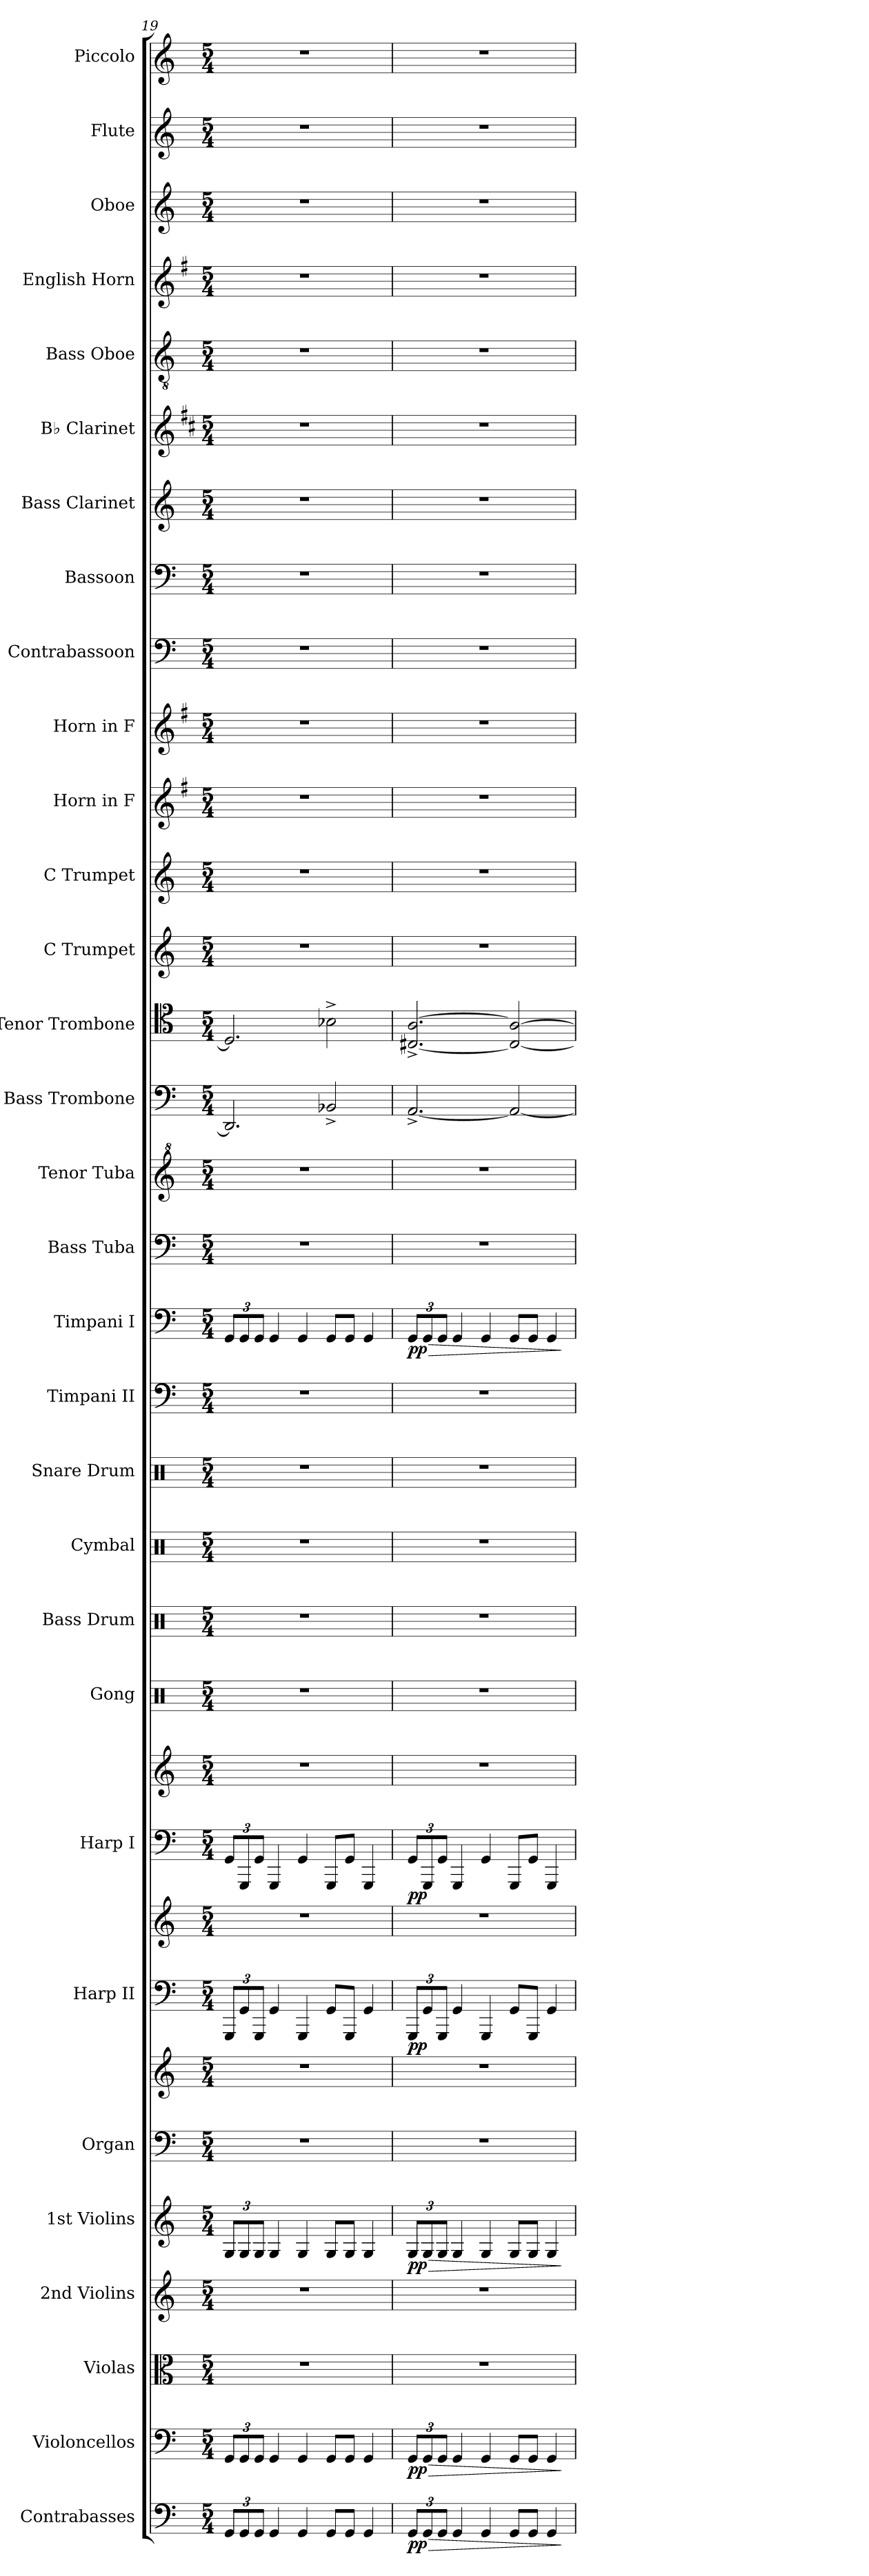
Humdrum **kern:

**kern	**dynam	**kern	**dynam	**kern	**kern	**kern	**dynam	**kern	**kern	**kern	**kern	**dynam	**kern	**kern	**dynam	**kern	**kern	**kern	**kern	**kern	**kern	**dynam	**kern	**kern	**kern	**kern	**kern	**kern	**kern	**kern	**kern	**kern	**kern	**kern	**kern	**kern	**kern	**kern	**kern
*part31	*part31	*part30	*part30	*part29	*part28	*part27	*part27	*part26	*part26	*part25	*part25	*part25	*part24	*part24	*part24	*part23	*part22	*part21	*part20	*part19	*part18	*part18	*part17	*part16	*part15	*part14	*part13	*part12	*part11	*part10	*part9	*part8	*part7	*part6	*part5	*part4	*part3	*part2	*part1
*staff34	*staff34	*staff33	*staff33	*staff32	*staff31	*staff30	*staff30	*staff29	*staff28	*staff27	*staff26	*staff26/27	*staff25	*staff24	*staff24/25	*staff23	*staff22	*staff21	*staff20	*staff19	*staff18	*staff18	*staff17	*staff16	*staff15	*staff14	*staff13	*staff12	*staff11	*staff10	*staff9	*staff8	*staff7	*staff6	*staff5	*staff4	*staff3	*staff2	*staff1
*I"Contrabasses	*	*I"Violoncellos	*	*I"Violas	*I"2nd Violins	*I"1st Violins	*	*I"Organ	*	*I"Harp II	*	*	*I"Harp I	*	*	*I"Gong	*I"Bass Drum	*I"Cymbal	*I"Snare Drum	*I"Timpani II	*I"Timpani I	*	*I"Bass Tuba	*I"Tenor Tuba	*I"Bass Trombone	*I"Tenor Trombone	*I"C Trumpet	*I"C Trumpet	*I"Horn in F	*I"Horn in F	*I"Contrabassoon	*I"Bassoon	*I"Bass Clarinet	*I"B♭ Clarinet	*I"Bass Oboe	*I"English Horn	*I"Oboe	*I"Flute	*I"Piccolo
*I'Cbs.	*	*I'Vcs.	*	*I'Vlas.	*I'Vlns.	*I'Vlns.	*	*I'Org.	*	*I'Hrp.	*	*	*I'Hrp.	*	*	*	*I'B. Dr.	*I'Cym.	*I'Sn. Dr.	*I'Timp.	*I'Timp.	*	*I'Tba.	*	*I'B. Tbn.	*I'T. Tbn.	*I'C Tpt.	*I'C Tpt.	*	*	*I'Cbsn.	*I'Bsn.	*I'B. Cl.	*I'B♭ Cl.	*	*I'E. Hn.	*I'Ob.	*I'Fl.	*I'Picc.
*clefF4	*	*clefF4	*	*clefC3	*clefG2	*clefG2	*	*clefF4	*clefG2	*clefF4	*clefG2	*	*clefF4	*clefG2	*	*clefX	*clefX	*clefX	*clefX	*clefF4	*clefF4	*	*clefF4	*clefG^2	*clefF4	*clefC4	*clefG2	*clefG2	*clefG2	*clefG2	*clefF4	*clefF4	*clefG2	*clefG2	*clefGv2	*clefG2	*clefG2	*clefG2	*clefG2
*ITrd7c12	*	*	*	*	*	*	*	*	*	*	*	*	*	*	*	*	*	*	*	*	*	*	*	*ITrd15c26	*	*	*	*	*ITrd4c7	*ITrd4c7	*ITrd7c12	*	*ITrd8c14	*ITrd1c2	*	*ITrd4c7	*	*	*ITrd-7c-12
*k[]	*	*k[]	*	*k[]	*k[]	*k[]	*	*k[]	*k[]	*k[]	*k[]	*	*k[]	*k[]	*	*k[]	*k[]	*k[]	*k[]	*k[]	*k[]	*	*k[]	*k[]	*k[]	*k[]	*k[]	*k[]	*k[]	*k[]	*k[]	*k[]	*k[]	*k[]	*k[]	*k[]	*k[]	*k[]	*k[]
*M5/4	*	*M5/4	*	*M5/4	*M5/4	*M5/4	*	*M5/4	*M5/4	*M5/4	*M5/4	*	*M5/4	*M5/4	*	*M5/4	*M5/4	*M5/4	*M5/4	*M5/4	*M5/4	*	*M5/4	*M5/4	*M5/4	*M5/4	*M5/4	*M5/4	*M5/4	*M5/4	*M5/4	*M5/4	*M5/4	*M5/4	*M5/4	*M5/4	*M5/4	*M5/4	*M5/4
*Xbrackettup	*	*Xbrackettup	*	*	*	*Xbrackettup	*	*	*	*Xbrackettup	*	*	*Xbrackettup	*	*	*	*	*	*	*	*Xbrackettup	*	*	*	*	*	*	*	*	*	*	*	*	*	*	*	*	*	*
=19	=19	=19	=19	=19	=19	=19	=19	=19	=19	=19	=19	=19	=19	=19	=19	=19	=19	=19	=19	=19	=19	=19	=19	=19	=19	=19	=19	=19	=19	=19	=19	=19	=19	=19	=19	=19	=19	=19	=19
12GGG/L	.	12GG/L	.	4%5r	4%5r	12G/L	.	4%5r	4%5r	12GGG/L	4%5r	.	12GG/L	4%5r	.	4%5r	4%5r	4%5r	4%5r	4%5r	12GG/L	.	4%5r	4%5r	2.DD-/]	2.D-/]	4%5r	4%5r	4%5r	4%5r	4%5r	4%5r	4%5r	4%5r	4%5r	4%5r	4%5r	4%5r	4%5r
12GGG/	.	12GG/	.	.	.	12G/	.	.	.	12GG/	.	.	12GGG/	.	.	.	.	.	.	.	12GG/	.	.	.	.	.	.	.	.	.	.	.	.	.	.	.	.	.	.
12GGG/J	.	12GG/J	.	.	.	12G/J	.	.	.	12GGG/J	.	.	12GG/J	.	.	.	.	.	.	.	12GG/J	.	.	.	.	.	.	.	.	.	.	.	.	.	.	.	.	.	.
4GGG/	.	4GG/	.	.	.	4G/	.	.	.	4GG/	.	.	4GGG/	.	.	.	.	.	.	.	4GG/	.	.	.	.	.	.	.	.	.	.	.	.	.	.	.	.	.	.
4GGG/	.	4GG/	.	.	.	4G/	.	.	.	4GGG/	.	.	4GG/	.	.	.	.	.	.	.	4GG/	.	.	.	.	.	.	.	.	.	.	.	.	.	.	.	.	.	.
8GGG/L	.	8GG/L	.	.	.	8G/L	.	.	.	8GG/L	.	.	8GGG/L	.	.	.	.	.	.	.	8GG/L	.	.	.	2BB-X^/	2B-X^\	.	.	.	.	.	.	.	.	.	.	.	.	.
8GGG/J	.	8GG/J	.	.	.	8G/J	.	.	.	8GGG/J	.	.	8GG/J	.	.	.	.	.	.	.	8GG/J	.	.	.	.	.	.	.	.	.	.	.	.	.	.	.	.	.	.
4GGG/	.	4GG/	.	.	.	4G/	.	.	.	4GG/	.	.	4GGG/	.	.	.	.	.	.	.	4GG/	.	.	.	.	.	.	.	.	.	.	.	.	.	.	.	.	.	.
=20	=20	=20	=20	=20	=20	=20	=20	=20	=20	=20	=20	=20	=20	=20	=20	=20	=20	=20	=20	=20	=20	=20	=20	=20	=20	=20	=20	=20	=20	=20	=20	=20	=20	=20	=20	=20	=20	=20	=20
!	!LO:HP:b	!	!LO:HP:b	!	!	!	!LO:HP:b	!	!	!	!	!	!	!	!	!	!	!	!	!	!	!LO:HP:b	!	!	!	!	!	!	!	!	!	!	!	!	!	!	!	!	!
!	!LO:DY:n=1:b	!	!LO:DY:n=1:b	!	!	!	!LO:DY:n=1:b	!	!	!	!	!LO:DY:b=2	!	!	!LO:DY:b=2	!	!	!	!	!	!	!LO:DY:n=1:b	!	!	!	!	!	!	!	!	!	!	!	!	!	!	!	!	!
12GGG/L	> pp	12GG/L	> pp	4%5r	4%5r	12G/L	> pp	4%5r	4%5r	12GGG/L	4%5r	pp	12GG/L	4%5r	pp	4%5r	4%5r	4%5r	4%5r	4%5r	12GG/L	> pp	4%5r	4%5r	[2.AA^/	[2.C#X/^ [2.A/^	4%5r	4%5r	4%5r	4%5r	4%5r	4%5r	4%5r	4%5r	4%5r	4%5r	4%5r	4%5r	4%5r
12GGG/	.	12GG/	.	.	.	12G/	.	.	.	12GG/	.	.	12GGG/	.	.	.	.	.	.	.	12GG/	.	.	.	.	.	.	.	.	.	.	.	.	.	.	.	.	.	.
12GGG/J	.	12GG/J	.	.	.	12G/J	.	.	.	12GGG/J	.	.	12GG/J	.	.	.	.	.	.	.	12GG/J	.	.	.	.	.	.	.	.	.	.	.	.	.	.	.	.	.	.
4GGG/	.	4GG/	.	.	.	4G/	.	.	.	4GG/	.	.	4GGG/	.	.	.	.	.	.	.	4GG/	.	.	.	.	.	.	.	.	.	.	.	.	.	.	.	.	.	.
4GGG/	.	4GG/	.	.	.	4G/	.	.	.	4GGG/	.	.	4GG/	.	.	.	.	.	.	.	4GG/	.	.	.	.	.	.	.	.	.	.	.	.	.	.	.	.	.	.
8GGG/L	.	8GG/L	.	.	.	8G/L	.	.	.	8GG/L	.	.	8GGG/L	.	.	.	.	.	.	.	8GG/L	.	.	.	2AA/_	2C#/_ 2A/_	.	.	.	.	.	.	.	.	.	.	.	.	.
8GGG/J	.	8GG/J	.	.	.	8G/J	.	.	.	8GGG/J	.	.	8GG/J	.	.	.	.	.	.	.	8GG/J	.	.	.	.	.	.	.	.	.	.	.	.	.	.	.	.	.	.
4GGG/	.	4GG/	.	.	.	4G/	.	.	.	4GG/	.	.	4GGG/	.	.	.	.	.	.	.	4GG/	.	.	.	.	.	.	.	.	.	.	.	.	.	.	.	.	.	.
.	]	.	]	.	.	.	]	.	.	.	.	.	.	.	.	.	.	.	.	.	.	]	.	.	.	.	.	.	.	.	.	.	.	.	.	.	.	.	.
=	=	=	=	=	=	=	=	=	=	=	=	=	=	=	=	=	=	=	=	=	=	=	=	=	=	=	=	=	=	=	=	=	=	=	=	=	=	=	=
*-	*-	*-	*-	*-	*-	*-	*-	*-	*-	*-	*-	*-	*-	*-	*-	*-	*-	*-	*-	*-	*-	*-	*-	*-	*-	*-	*-	*-	*-	*-	*-	*-	*-	*-	*-	*-	*-	*-	*-
